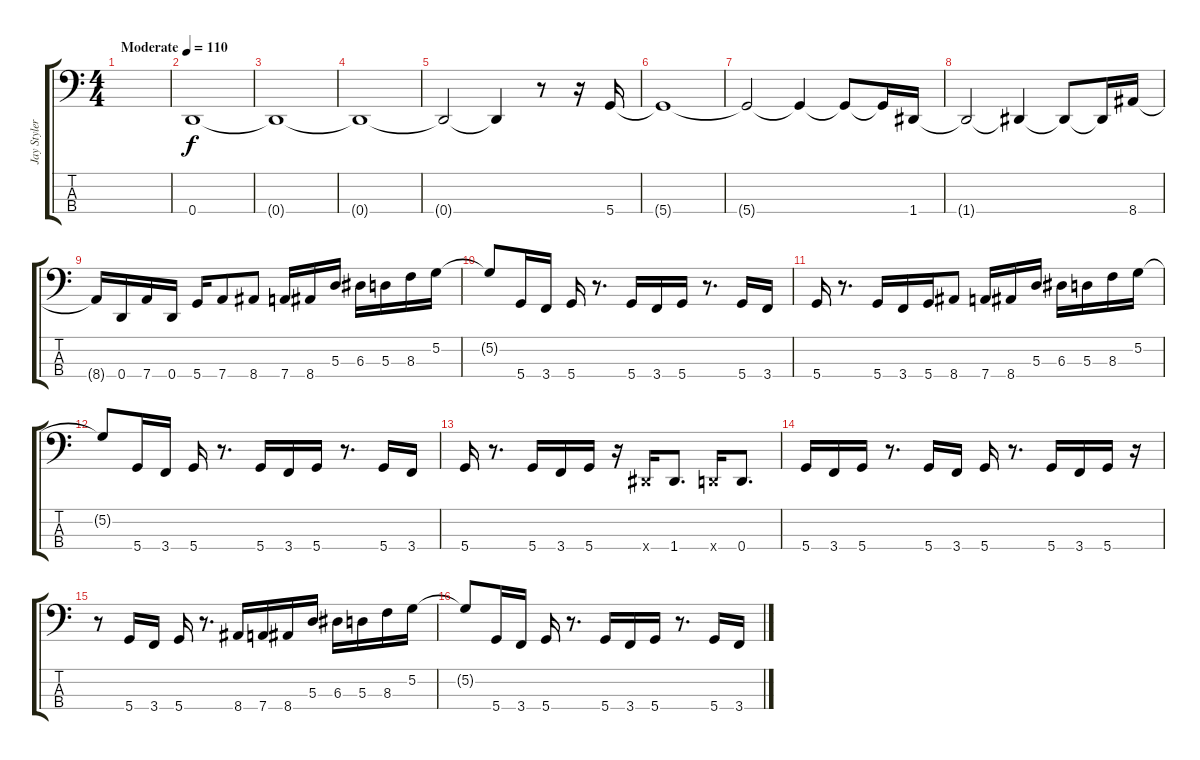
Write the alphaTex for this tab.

\track ("Jay Styler" "Jay Styler") {instrument electricbassfinger}
\staff {score tabs}
\tuning (G2 D2 A1 D1) {hide}
\ts (4 4)
\tempo (110 "Moderate")
\clef f4
\ks c
|
0.4.1 |
0.4{t}.1 |
0.4{t}.1 |
0.4{t}.2 0.4{t}.4 r.8 r.16 5.4.16 |
5.4{t}.1 |
5.4{t}.2 5.4{t}.4 5.4{t}.8 5.4{t}.16 1.4.16 |
1.4{t}.2 1.4{t}.4 1.4{t}.8 1.4{t}.16 8.4.16 |
8.4{t}.16 0.4.16 7.4.16 0.4.16 5.4.16 7.4.8 8.4.8 7.4.16 8.4.16 5.3.16 6.3.16 5.3.16 8.3.16 5.2.16 |
5.2{t}.8 5.4.16 3.4.16 5.4.16 r.8{d} 5.4.16 3.4.16 5.4.16 r.8{d} 5.4.16 3.4.16 |
5.4.16 r.8{d} 5.4.16 3.4.16 5.4.16 8.4.8 7.4.16 8.4.16 5.3.16 6.3.16 5.3.16 8.3.16 5.2.16 |
5.2{t}.8 5.4.16 3.4.16 5.4.16 r.8{d} 5.4.16 3.4.16 5.4.16 r.8{d} 5.4.16 3.4.16 |
5.4.16 r.8{d} 5.4.16 3.4.16 5.4.16 r.16 1.4{x}.16 1.4.8{d} 0.4{x}.16 0.4.8{d} |
5.4.16 3.4.16 5.4.16 r.8{d} 5.4.16 3.4.16 5.4.16 r.8{d} 5.4.16 3.4.16 5.4.16 r.16 |
r.8 5.4.16 3.4.16 5.4.16 r.8{d} 8.4.16 7.4.16 8.4.16 5.3.16 6.3.16 5.3.16 8.3.16 5.2.16 |
5.2{t}.8 5.4.16 3.4.16 5.4.16 r.8{d} 5.4.16 3.4.16 5.4.16 r.8{d} 5.4.16 3.4.16
